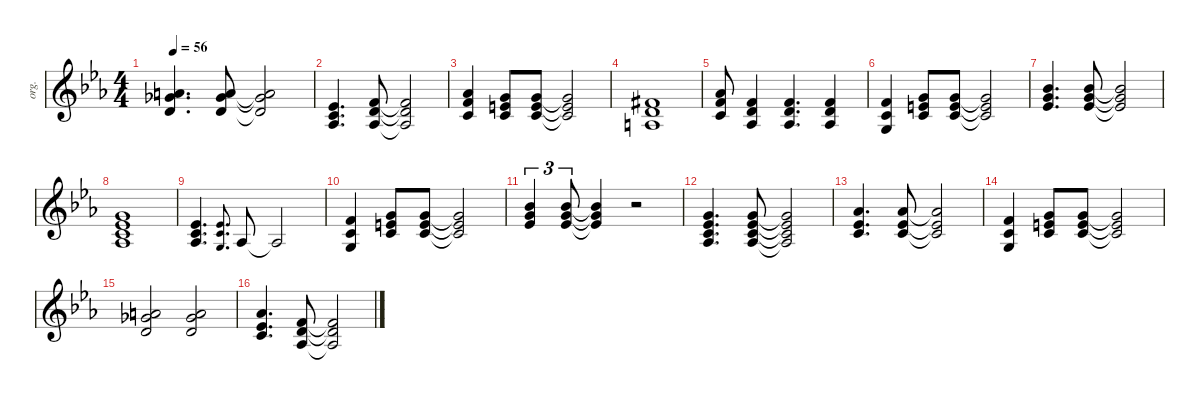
\defaultSystemsLayout 4
\hideDynamics
\bracketExtendMode groupsimilarinstruments
\otherSystemsTrackNameOrientation horizontal
\track ("Keyboard 1" "org.") {defaultSystemsLayout 4 instrument synthstrings1}
\staff {score}
\tuning (E4 B3 G3 D3 A2 E2)
\ts (4 4)
\tempo 56
\clef g2
\ks cminor
(5.1{acc forcenatural} 7.2{acc b} 7.3{acc forcenatural}).4{d dy f beam Up} (5.1{acc forcenatural} 7.2{acc b} 7.3{acc forcenatural}).8{beam Up} (7.3{t acc forcenatural} 7.2{t acc b} 5.1{t acc forcenatural}).2{beam Up} |
(4.2{acc b} 5.3{acc forcenatural} 6.4{acc b}).4{d beam Up} (6.2{acc forcenatural} 7.3{acc forcenatural} 6.4{acc b}).8{beam Up} (6.2{t acc forcenatural} 7.3{t acc forcenatural} 6.4{t acc b}).2{beam Up} |
(4.1{acc b} 6.2{acc forcenatural} 5.3{acc forcenatural}).4{beam Up} (3.1{acc forcenatural} 5.2{acc forcenatural} 5.3{acc forcenatural}).8{beam Up} (3.1{acc forcenatural} 5.2{acc forcenatural} 5.3{acc forcenatural}).8{beam Up} (5.3{t acc forcenatural} 5.2{t acc forcenatural} 3.1{t acc forcenatural}).2{beam Up} |
(2.1{acc #} 3.2{acc forcenatural} 2.3{acc forcenatural}).1{beam Up} |
(4.1{acc b} 6.2{acc forcenatural} 5.3{acc forcenatural}).8{beam Up} (6.2{acc forcenatural} 7.3{acc forcenatural} 6.4{acc b}).4{beam Up} (6.2{acc forcenatural} 7.3{acc forcenatural} 6.4{acc b}).4{d beam Up} (6.2{acc forcenatural} 7.3{acc forcenatural} 6.4{acc b}).4{beam Up} |
(6.2{acc forcenatural} 5.3{acc forcenatural} 5.4{acc forcenatural}).4{beam Up} (3.1{acc forcenatural} 5.2{acc forcenatural} 5.3{acc forcenatural}).8{beam Up} (3.1{acc forcenatural} 5.2{acc forcenatural} 5.3{acc forcenatural}).8{beam Up} (3.1{t acc forcenatural} 5.2{t acc forcenatural} 5.3{t acc forcenatural}).2{beam Up} |
(6.1{acc b} 8.2{acc forcenatural} 8.3{acc b}).4{d beam Up} (6.1{acc b} 8.2{acc forcenatural} 8.3{acc b}).8{beam Up} (6.1{t acc b} 8.2{t acc forcenatural} 8.3{t acc b}).2{beam Up} |
(3.1{acc forcenatural} 4.2{acc b} 5.3{acc forcenatural} 6.4{acc b}).1{beam Up} |
(4.2{acc b} 5.3{acc forcenatural} 6.4{acc b}).4{d beam Up} (4.2{acc b} 5.3{acc forcenatural} 5.4{acc forcenatural}).8{d gr onbeat beam Up} 6.4{acc b}.8{beam Up} 6.4{t acc b}.2{beam Up} |
(1.1{acc forcenatural} 1.2{acc forcenatural} 0.3{acc forcenatural}).4{beam Up} (3.1{acc forcenatural} 5.2{acc forcenatural} 5.3{acc forcenatural}).8{beam Up} (3.1{acc forcenatural} 5.2{acc forcenatural} 5.3{acc forcenatural}).8{beam Up} (3.1{t acc forcenatural} 5.2{t acc forcenatural} 5.3{t acc forcenatural}).2{beam Up} |
(6.1{acc b} 8.2{acc forcenatural} 8.3{acc b}).4{tu (3 2) beam Up} (6.1{acc b} 8.2{acc forcenatural} 8.3{acc b}).8{tu (3 2) beam Up} (8.3{t acc b} 8.2{t acc forcenatural} 6.1{t acc b}).4{beam Up} r.2{beam Up} |
(8.2{acc forcenatural} 8.3{acc b} 10.4{acc forcenatural} 11.5{acc b}).4{d beam Up} (8.2{acc forcenatural} 8.3{acc b} 10.4{acc forcenatural} 11.5{acc b}).8{beam Up} (8.2{t acc forcenatural} 8.3{t acc b} 10.4{t acc forcenatural} 11.5{t acc b}).2{beam Up} |
(9.2{acc b} 8.3{acc b} 10.4{acc forcenatural}).4{d beam Up} (9.2{acc b} 8.3{acc b} 10.4{acc forcenatural}).8{beam Up} (9.2{t acc b} 8.3{t acc b} 10.4{t acc forcenatural}).2{beam Up} |
(10.3{acc forcenatural} 10.4{acc forcenatural} 10.5{acc forcenatural}).4{beam Up} (8.2{acc forcenatural} 9.3{acc forcenatural} 10.4{acc forcenatural}).8{beam Up} (8.2{acc forcenatural} 9.3{acc forcenatural} 10.4{acc forcenatural}).8{beam Up} (8.2{t acc forcenatural} 9.3{t acc forcenatural} 10.4{t acc forcenatural}).2{beam Up} |
(5.1{acc forcenatural} 7.2{acc b} 7.3{acc forcenatural}).2{beam Up} (5.1{acc forcenatural} 7.2{acc b} 7.3{acc forcenatural}).2{beam Up} |
(4.1{acc b} 4.2{acc b} 5.3{acc forcenatural}).4{d beam Up} (1.1{acc forcenatural} 3.2{acc forcenatural} 1.3{acc b}).8{beam Up} (1.1{t acc forcenatural} 3.2{t acc forcenatural} 1.3{t acc b}).2{beam Up}
